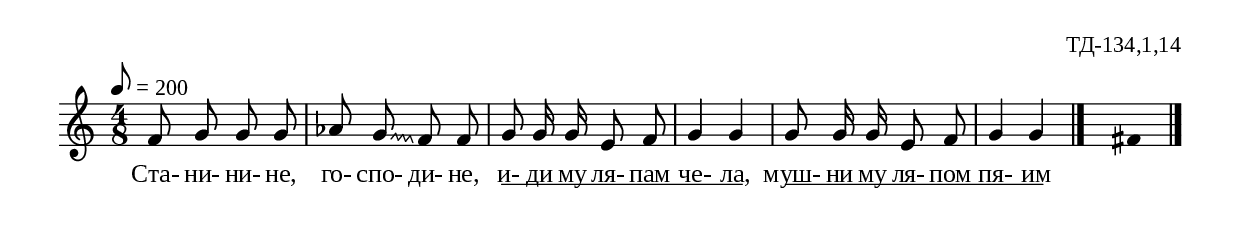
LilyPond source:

%{
td_134_1_14
%}

\include "td-preamble.ly"

\score {
\relative c' {
\tempo 8 = 200
\time 4/8
\override Glissando #'style = #'zigzag
f8 g\noBeam g g\noBeam | aes g\noBeam\glissando f f\noBeam | g g16\noBeam g e8\noBeam f |
g4 g |  g8 g16\noBeam g e8\noBeam f | g4 g | 
 \bar "|." 
s4 \fixB fis
 \bar "|."  
}
\addlyrics { Ста- ни- ни- не, го- спо- ди- не, 
и- \startTextSpan ди му ля- пам че- ла, \stopTextSpan
муш- \startTextSpan ни му ля- пом пя- им \stopTextSpan }
%
\layout {
%   \context { 
%	    \Staff \remove "Time_signature_engraver" } 
  indent = #0
  line-width = 190\mm
  ragged-right=##f
\context {
      \Lyrics
      \consists "Text_spanner_engraver"
      \override TextSpanner #'direction = #DOWN
      \override TextSpanner #'style = #'line    
      \override TextSpanner #'outside-staff-priority = ##f
      \override TextSpanner #'padding = #0.2 % sets the distance of the line from the lyrics
      \override TextSpanner #'bound-details =
      #`((left . ((Y . 0)
                  (padding . 0)
                  (attach-dir . ,LEFT)))
         (left-broken . ((end-on-note . #t)))
         (right . ((Y . 0)
                   (padding . 0)
                   (attach-dir . ,RIGHT))))
    }
}
%
\midi { 
	\context {
		\Score tempoWholesPerMinute = #(ly:make-moment 200 8)
		}
	}
}
%
\header{
  opus = "ТД-134,1,14"
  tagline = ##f
}


